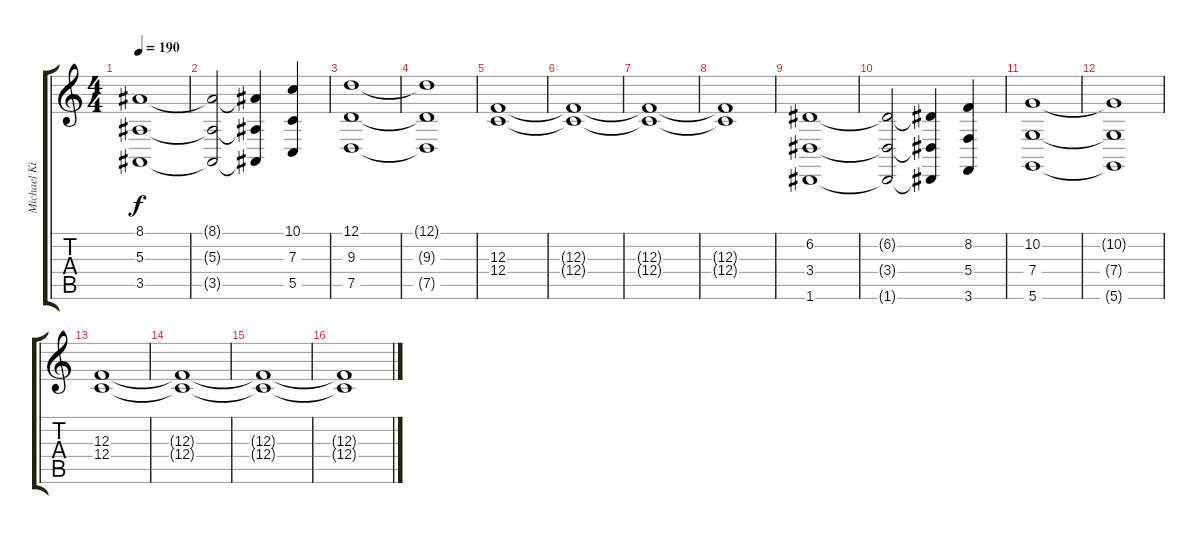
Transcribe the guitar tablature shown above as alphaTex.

\track ("Michael Kirshin" "Michael Ki") {instrument electricpiano2}
\staff {score tabs}
\tuning (D4 A3 F3 C3 G2 D2) {hide}
\ts (4 4)
\tempo 190
\clef g2
\ks c
(8.1 5.3 3.5).1{dy f} |
(8.1{t} 5.3{t} 3.5{t}).2 (8.1{t} 5.3{t} 3.5{t}).4 (10.1 7.3 5.5).4 |
(12.1 9.3 7.5).1 |
(12.1{t} 9.3{t} 7.5{t}).1 |
(12.3 12.4).1{instrument tremolostrings} |
(12.3{t} 12.4{t}).1 |
(12.3{t} 12.4{t}).1 |
(12.3{t} 12.4{t}).1 |
(6.2 3.4 1.6).1 |
(6.2{t} 3.4{t} 1.6{t}).2 (6.2{t} 3.4{t} 1.6{t}).4 (8.2 5.4 3.6).4 |
(10.2 7.4 5.6).1 |
(10.2{t} 7.4{t} 5.6{t}).1 |
(12.3 12.4).1{instrument tremolostrings} |
(12.3{t} 12.4{t}).1 |
(12.3{t} 12.4{t}).1 |
(12.3{t} 12.4{t}).1
